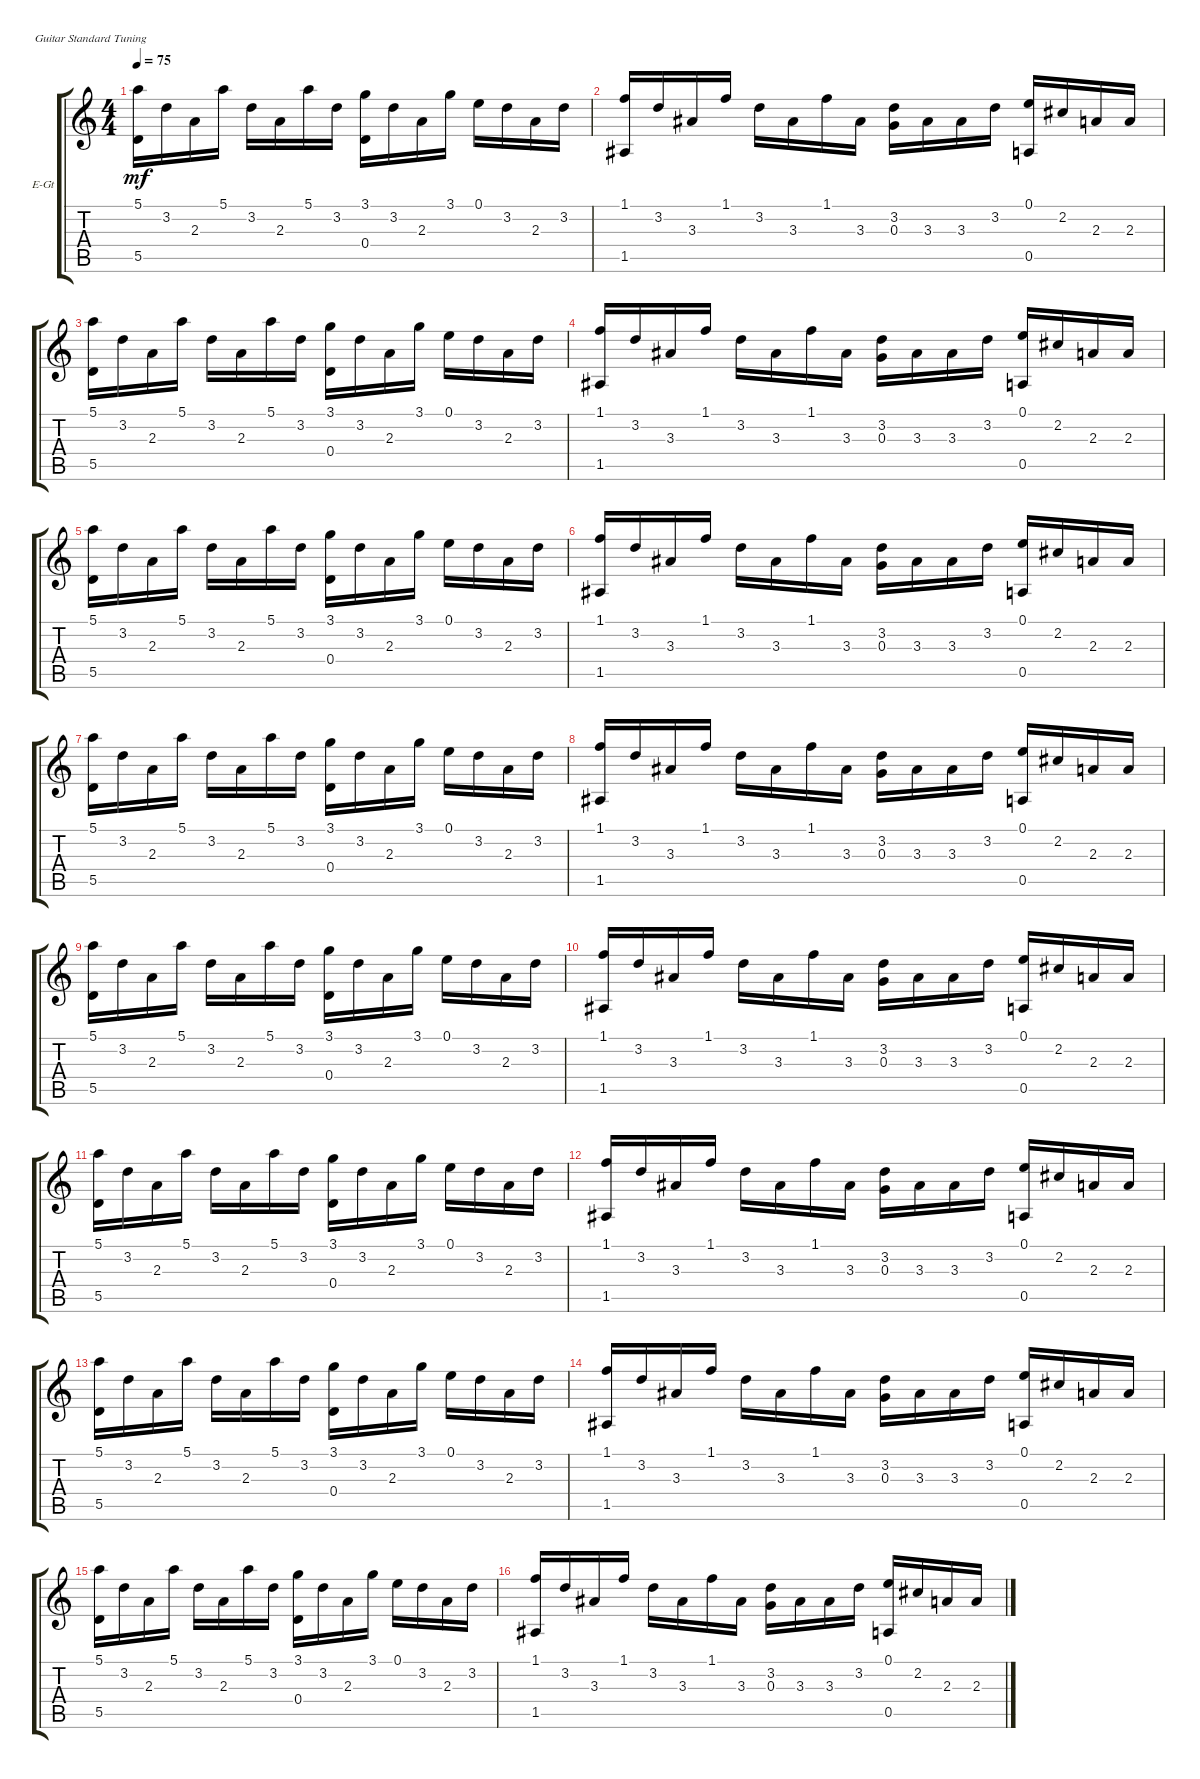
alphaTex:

\bracketExtendMode groupsimilarinstruments
\firstSystemTrackNameOrientation horizontal
\otherSystemsTrackNameOrientation horizontal
\track ("" "E-Gt") {instrument electricguitarclean}
\staff {score tabs}
\tuning (E4 B3 G3 D3 A2 E2)
\ts (4 4)
\tempo 75
\clef g2
\ks c
(5.1 5.5).16{dy mf instrument electricguitarclean} 3.2.16 2.3.16 5.1.16 3.2.16 2.3.16 5.1.16 3.2.16 (3.1 0.4).16 3.2.16 2.3.16 3.1.16 0.1.16 3.2.16 2.3.16 3.2.16 |
(1.1 1.5).16 3.2.16 3.3.16 1.1.16 3.2.16 3.3.16 1.1.16 3.3.16 (3.2 0.3).16 3.3.16 3.3.16 3.2.16 (0.1 0.5).16 2.2.16 2.3.16 2.3.16 |
(5.1 5.5).16 3.2.16 2.3.16 5.1.16 3.2.16 2.3.16 5.1.16 3.2.16 (3.1 0.4).16 3.2.16 2.3.16 3.1.16 0.1.16 3.2.16 2.3.16 3.2.16 |
(1.1 1.5).16 3.2.16 3.3.16 1.1.16 3.2.16 3.3.16 1.1.16 3.3.16 (3.2 0.3).16 3.3.16 3.3.16 3.2.16 (0.1 0.5).16 2.2.16 2.3.16 2.3.16 |
(5.1 5.5).16 3.2.16 2.3.16 5.1.16 3.2.16 2.3.16 5.1.16 3.2.16 (3.1 0.4).16 3.2.16 2.3.16 3.1.16 0.1.16 3.2.16 2.3.16 3.2.16 |
(1.1 1.5).16 3.2.16 3.3.16 1.1.16 3.2.16 3.3.16 1.1.16 3.3.16 (3.2 0.3).16 3.3.16 3.3.16 3.2.16 (0.1 0.5).16 2.2.16 2.3.16 2.3.16 |
(5.1 5.5).16 3.2.16 2.3.16 5.1.16 3.2.16 2.3.16 5.1.16 3.2.16 (3.1 0.4).16 3.2.16 2.3.16 3.1.16 0.1.16 3.2.16 2.3.16 3.2.16 |
(1.1 1.5).16 3.2.16 3.3.16 1.1.16 3.2.16 3.3.16 1.1.16 3.3.16 (3.2 0.3).16 3.3.16 3.3.16 3.2.16 (0.1 0.5).16 2.2.16 2.3.16 2.3.16 |
(5.1 5.5).16 3.2.16 2.3.16 5.1.16 3.2.16 2.3.16 5.1.16 3.2.16 (3.1 0.4).16 3.2.16 2.3.16 3.1.16 0.1.16 3.2.16 2.3.16 3.2.16 |
(1.1 1.5).16 3.2.16 3.3.16 1.1.16 3.2.16 3.3.16 1.1.16 3.3.16 (3.2 0.3).16 3.3.16 3.3.16 3.2.16 (0.1 0.5).16 2.2.16 2.3.16 2.3.16 |
(5.1 5.5).16 3.2.16 2.3.16 5.1.16 3.2.16 2.3.16 5.1.16 3.2.16 (3.1 0.4).16 3.2.16 2.3.16 3.1.16 0.1.16 3.2.16 2.3.16 3.2.16 |
(1.1 1.5).16 3.2.16 3.3.16 1.1.16 3.2.16 3.3.16 1.1.16 3.3.16 (3.2 0.3).16 3.3.16 3.3.16 3.2.16 (0.1 0.5).16 2.2.16 2.3.16 2.3.16 |
(5.1 5.5).16 3.2.16 2.3.16 5.1.16 3.2.16 2.3.16 5.1.16 3.2.16 (3.1 0.4).16 3.2.16 2.3.16 3.1.16 0.1.16 3.2.16 2.3.16 3.2.16 |
(1.1 1.5).16 3.2.16 3.3.16 1.1.16 3.2.16 3.3.16 1.1.16 3.3.16 (3.2 0.3).16 3.3.16 3.3.16 3.2.16 (0.1 0.5).16 2.2.16 2.3.16 2.3.16 |
(5.1 5.5).16 3.2.16 2.3.16 5.1.16 3.2.16 2.3.16 5.1.16 3.2.16 (3.1 0.4).16 3.2.16 2.3.16 3.1.16 0.1.16 3.2.16 2.3.16 3.2.16 |
(1.1 1.5).16 3.2.16 3.3.16 1.1.16 3.2.16 3.3.16 1.1.16 3.3.16 (3.2 0.3).16 3.3.16 3.3.16 3.2.16 (0.1 0.5).16 2.2.16 2.3.16 2.3.16
